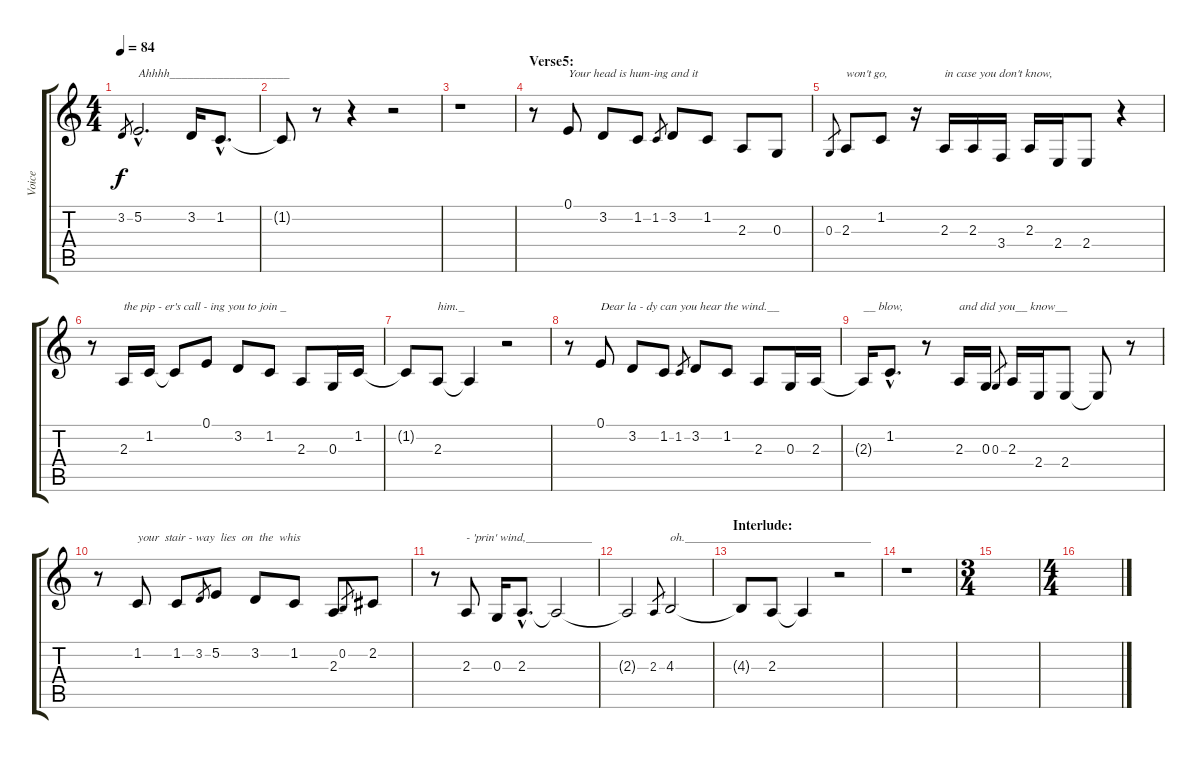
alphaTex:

\track ("Voice" "Voice") {instrument baritonesax}
\staff {score tabs}
\tuning (E4 B3 G3 D3 A2 E2) {hide}
\ts (4 4)
\tempo 84
\clef g2
\ks c
3.2.8{gr dy f} 5.2{hac}.2{d txt "Ahhhh____________________"} 3.2.16 1.2{hac}.8{d} |
1.2{t}.8 r.8 r.4 r.2 |
r.1 |
\section ("" "Verse5:")
r.8 0.1.8{txt "Your head is hum-ing and it"} 3.2.8 1.2.8 1.2.8{gr} 3.2.8 1.2.8 2.3.8 0.3.8 |
0.3.8{gr} 2.3.8{txt "won't go,"} 1.2.8 r.16 2.3.16{txt "in case you don't know,"} 2.3.16 3.4.16 2.3.16 2.4.16 2.4.8 r.4 |
r.8 2.3.16{txt "the pip - er's call - ing you to join _"} 1.2.16 1.2{t}.8 0.1.8 3.2.8 1.2.8 2.3.8 0.3.16 1.2.16 |
1.2{t}.8 2.3.8{txt "him._"} 2.3{t}.4 r.2 |
r.8 0.1.8{txt "Dear la - dy can you hear the wind.__"} 3.2.8 1.2.8 1.2.8{gr} 3.2.8 1.2.8 2.3.8 0.3.16 2.3.16 |
2.3{t}.16{txt "__ blow,"} 1.2{hac}.8{d} r.8 2.3.16{txt "and did you__ know__"} 0.3.16 0.3.8{gr} 2.3.16 2.4.16 2.4.8 2.4{t}.8 r.8 |
r.8 1.2.8{txt "your  stair - way  lies  on  the  whis"} 1.2.8 3.2.8{gr} 5.2.8 3.2.8 1.2.8 2.3.8 0.2.8{gr} 2.2.8 |
r.8 2.3.8{txt "- 'prin' wind,___________"} 0.3.16 2.3{hac}.8{d} 2.3{t}.2 |
2.3{t}.2 2.3.8{gr} 4.3.2{txt "oh._______________________________"} |
\section ("" "Interlude:")
4.3{t}.8 2.3.8 2.3{t}.4 r.2 |
r.1 |
\ts (3 4)
|
\ts (4 4)
